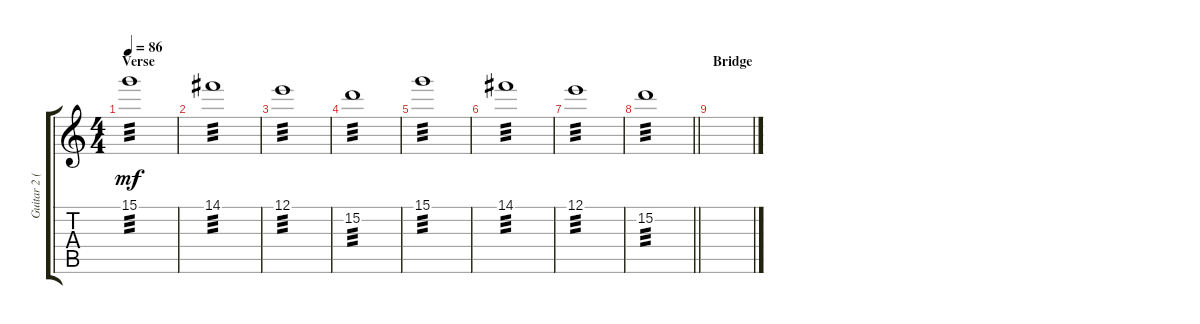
\track ("Guitar 2 (Slight Dist.)" "Guitar 2 (") {instrument electricguitarclean}
\staff {score tabs}
\tuning (E4 B3 G3 D3 A2 E2) {hide}
\ts (4 4)
\section ("" "Verse")
\tempo 86
\clef g2
\ks c
15.1.1{tp 3 dy mf} |
14.1.1{tp 3} |
12.1.1{tp 3} |
15.2.1{tp 3} |
15.1.1{tp 3} |
14.1.1{tp 3} |
12.1.1{tp 3} |
\barLineRight lightlight
15.2.1{tp 3} |
\section ("" "Bridge")
